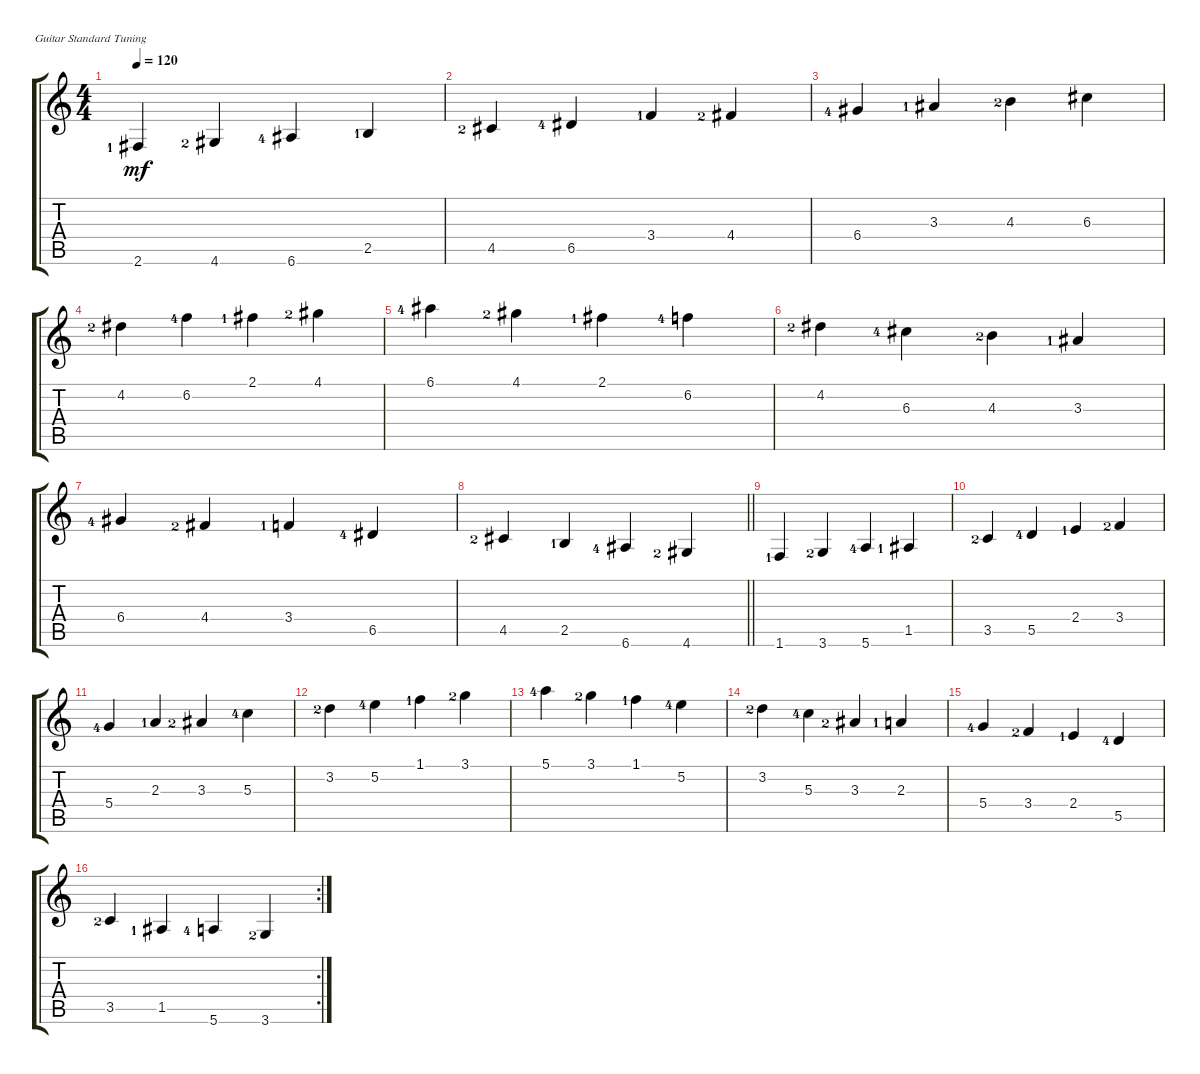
\defaultSystemsLayout 4
\bracketExtendMode groupsimilarinstruments
\singleTrackTrackNamePolicy hidden
\firstSystemTrackNameOrientation horizontal
\otherSystemsTrackNameOrientation horizontal
\track ("Electric Guitar" "E-Gt") {instrument electricguitarclean}
\staff {score tabs}
\tuning (E4 B3 G3 D3 A2 E2)
\ts (4 4)
\tempo 120
\clef g2
\scale
0.246377
\ks c
2.6{lf 2}.4{dy mf} 4.6{lf 3}.4 6.6{lf 5}.4 2.5{lf 2}.4 |
\scale
0.246377 4.5{lf 3}.4 6.5{lf 5}.4 3.4{lf 2}.4 4.4{lf 3}.4 |
\scale
0.253623 6.4{lf 5}.4 3.3{lf 2}.4 4.3{lf 3}.4 6.3.4 |
\scale
0.253623 4.2{lf 3}.4 6.2{lf 5}.4 2.1{lf 2}.4 4.1{lf 3}.4 |
\scale
0.253623 6.1{lf 5}.4 4.1{lf 3}.4 2.1{lf 2}.4 6.2{lf 5}.4 |
\scale
0.253623 4.2{lf 3}.4 6.3{lf 5}.4 4.3{lf 3}.4 3.3{lf 2}.4 |
\scale
0.246377 6.4{lf 5}.4 4.4{lf 3}.4 3.4{lf 2}.4 6.5{lf 5}.4 |
\scale
0.246377
\barLineRight lightlight
4.5{lf 3}.4 2.5{lf 2}.4 6.6{lf 5}.4 4.6{lf 3}.4 |
\scale
0.256972 1.6{lf 2}.4 3.6{lf 3}.4 5.6{lf 5}.4 1.5{lf 2}.4 |
\scale
0.243028 3.5{lf 3}.4 5.5{lf 5}.4 2.4{lf 2}.4 3.4{lf 3}.4 |
\scale
0.256972 5.4{lf 5}.4 2.3{lf 2}.4 3.3{lf 3}.4 5.3{lf 5}.4 |
\scale
0.243028 3.2{lf 3}.4 5.2{lf 5}.4 1.1{lf 2}.4 3.1{lf 3}.4 |
\scale
0.243028 5.1{lf 5}.4 3.1{lf 3}.4 1.1{lf 2}.4 5.2{lf 5}.4 |
\scale
0.256972 3.2{lf 3}.4 5.3{lf 5}.4 3.3{lf 3}.4 2.3{lf 2}.4 |
5.4{lf 5}.4 3.4{lf 3}.4 2.4{lf 2}.4 5.5{lf 5}.4 |
\rc 2
3.5{lf 3}.4 1.5{lf 2}.4 5.6{lf 5}.4 3.6{lf 3}.4
